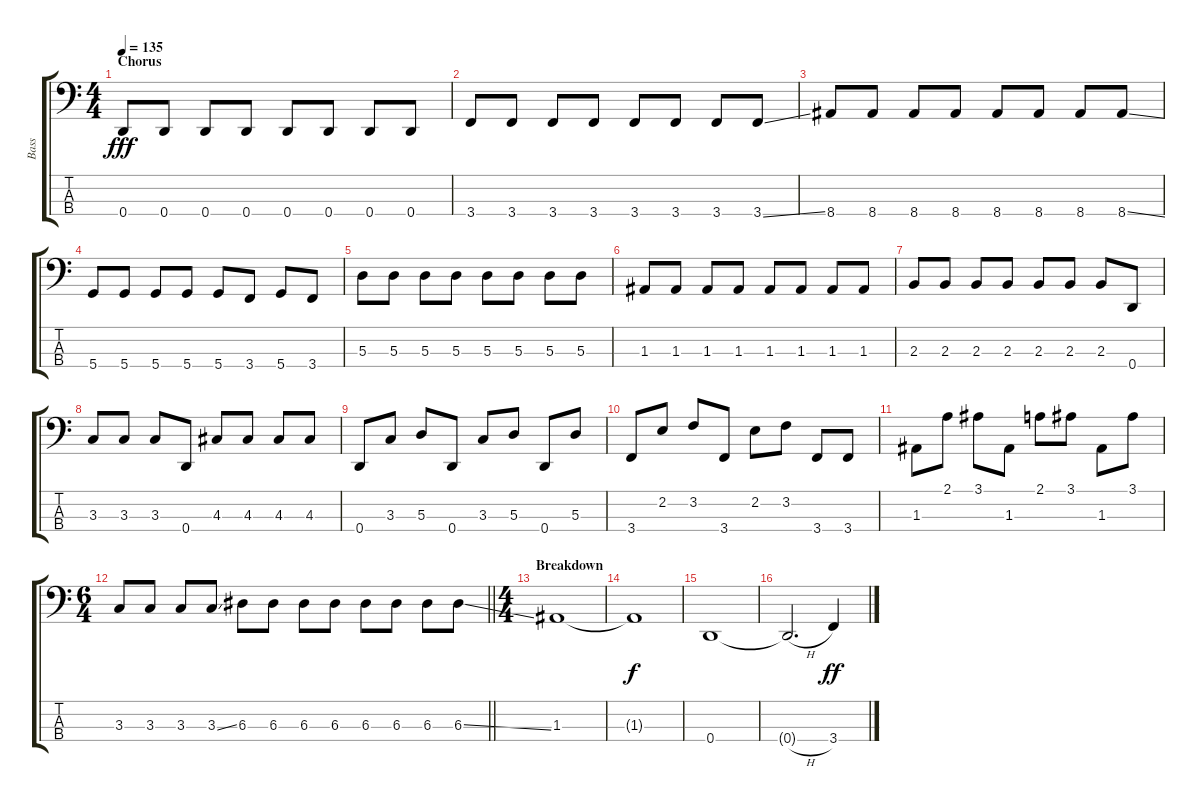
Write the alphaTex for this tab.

\track ("Bass" "Bass") {instrument electricbassfinger}
\staff {score tabs}
\tuning (G2 D2 A1 D1) {hide}
\ts (4 4)
\section ("" "Chorus")
\tempo 135
\clef f4
\ks c
0.4.8{dy fff} 0.4.8 0.4.8 0.4.8 0.4.8 0.4.8 0.4.8 0.4.8 |
3.4.8 3.4.8 3.4.8 3.4.8 3.4.8 3.4.8 3.4.8 3.4{ss}.8 |
8.4.8 8.4.8 8.4.8 8.4.8 8.4.8 8.4.8 8.4.8 8.4{ss}.8 |
5.4.8 5.4.8 5.4.8 5.4.8 5.4.8 3.4.8 5.4.8 3.4.8 |
5.3.8 5.3.8 5.3.8 5.3.8 5.3.8 5.3.8 5.3.8 5.3.8 |
1.3.8 1.3.8 1.3.8 1.3.8 1.3.8 1.3.8 1.3.8 1.3.8 |
2.3.8 2.3.8 2.3.8 2.3.8 2.3.8 2.3.8 2.3.8 0.4.8 |
3.3.8 3.3.8 3.3.8 0.4.8 4.3.8 4.3.8 4.3.8 4.3.8 |
0.4.8 3.3.8 5.3.8 0.4.8 3.3.8 5.3.8 0.4.8 5.3.8 |
3.4.8 2.2.8 3.2.8 3.4.8 2.2.8 3.2.8 3.4.8 3.4.8 |
1.3.8 2.1.8 3.1.8 1.3.8 2.1.8 3.1.8 1.3.8 3.1.8 |
\ts (6 4)
\barLineRight lightlight
3.3.8 3.3.8 3.3.8 3.3{ss}.8 6.3.8 6.3.8 6.3.8 6.3.8 6.3.8 6.3.8 6.3.8 6.3{ss}.8 |
\ts (4 4)
\section ("" "Breakdown")
1.3.1 |
1.3{t}.1{dy f} |
0.4.1 |
0.4{h t}.2{d} 3.4{ss}.4{dy ff}
